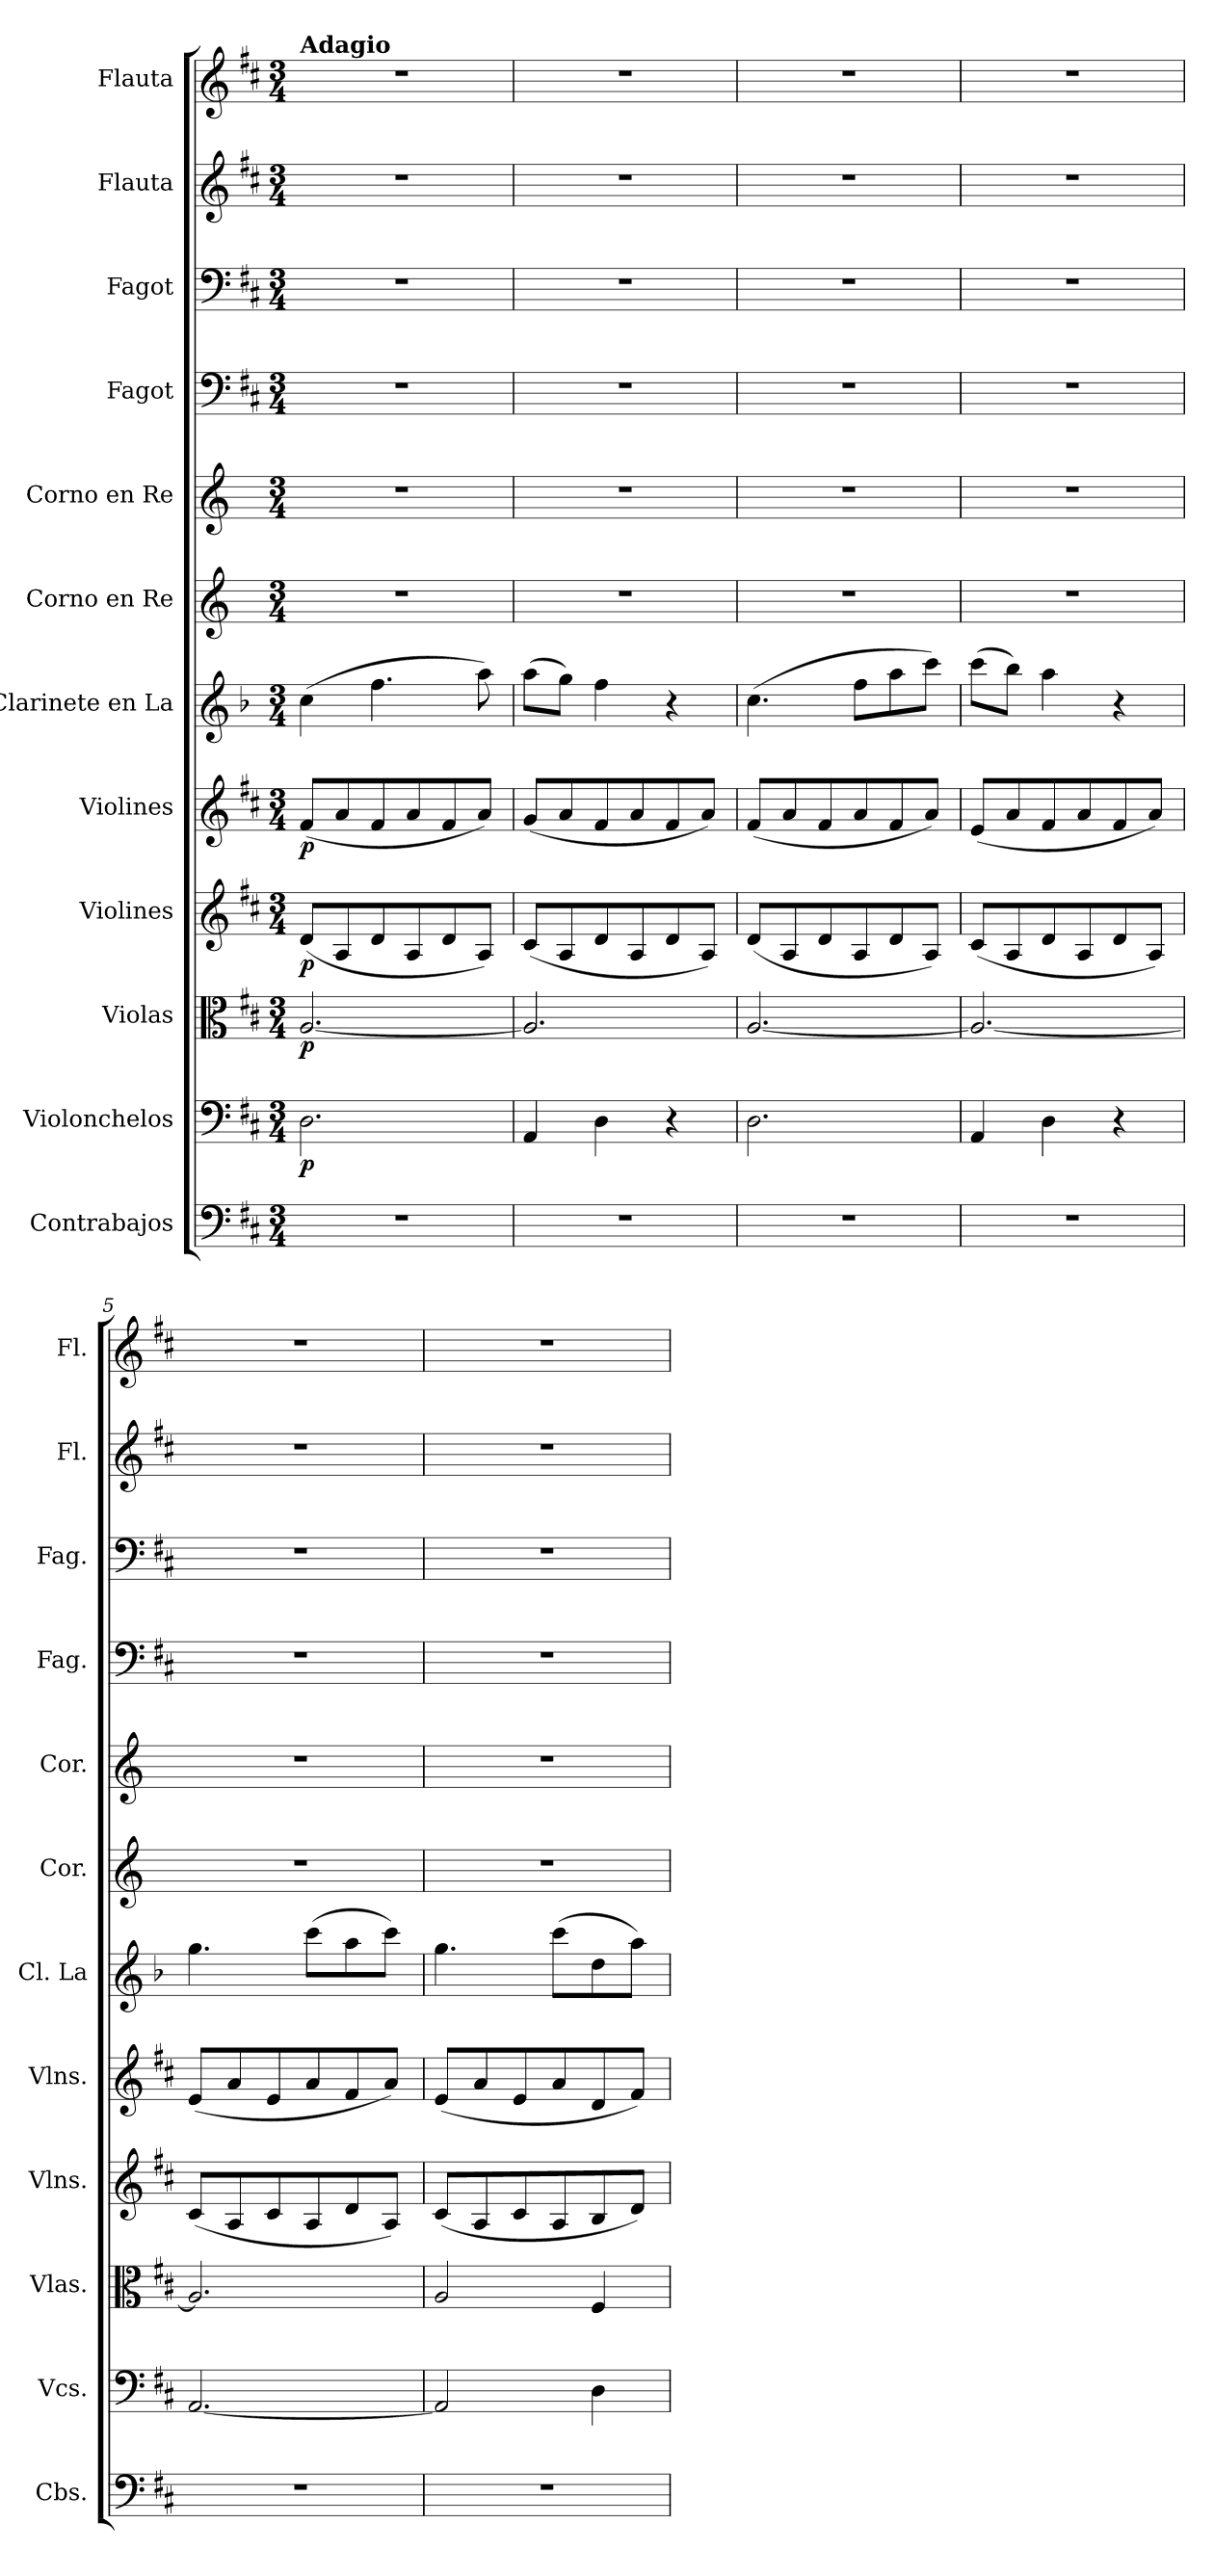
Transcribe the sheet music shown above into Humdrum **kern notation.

**kern	**kern	**dynam	**kern	**dynam	**kern	**dynam	**kern	**dynam	**kern	**kern	**kern	**kern	**kern	**kern	**kern
*part12	*part11	*part11	*part10	*part10	*part9	*part9	*part8	*part8	*part7	*part6	*part5	*part4	*part3	*part2	*part1
*staff12	*staff11	*staff11	*staff10	*staff10	*staff9	*staff9	*staff8	*staff8	*staff7	*staff6	*staff5	*staff4	*staff3	*staff2	*staff1
*I"Contrabajos	*I"Violonchelos	*	*I"Violas	*	*I"Violines	*	*I"Violines	*	*I"Clarinete en La	*I"Corno en Re	*I"Corno en Re	*I"Fagot	*I"Fagot	*I"Flauta	*I"Flauta
*I'Cbs.	*I'Vcs.	*	*I'Vlas.	*	*I'Vlns.	*	*I'Vlns.	*	*I'Cl. La	*I'Cor.	*I'Cor.	*I'Fag.	*I'Fag.	*I'Fl.	*I'Fl.
*clefF4	*clefF4	*	*clefC3	*	*clefG2	*	*clefG2	*	*clefG2	*clefG2	*clefG2	*clefF4	*clefF4	*clefG2	*clefG2
*ITrd7c12	*	*	*	*	*	*	*	*	*ITrd2c3	*ITrd6c10	*ITrd6c10	*	*	*	*
*k[f#c#]	*k[f#c#]	*	*k[f#c#]	*	*k[f#c#]	*	*k[f#c#]	*	*k[f#c#]	*k[f#c#]	*k[f#c#]	*k[f#c#]	*k[f#c#]	*k[f#c#]	*k[f#c#]
*M3/4	*M3/4	*	*M3/4	*	*M3/4	*	*M3/4	*	*M3/4	*M3/4	*M3/4	*M3/4	*M3/4	*M3/4	*M3/4
=1	=1	=1	=1	=1	=1	=1	=1	=1	=1	=1	=1	=1	=1	=1	=1
!	!	!	!	!	!	!	!	!	!	!	!	!	!	!	!LO:TX:a:B:t=Adagio
!	!	!LO:DY:b	!	!LO:DY:b	!	!LO:DY:b	!	!LO:DY:b	!	!	!	!	!	!	!
2.r	2.D\	p	[2.A/	p	(<8d/L	p	(<8f#/L	p	(>4a\	2.r	2.r	2.r	2.r	2.r	2.r
.	.	.	.	.	8A/	.	8a/	.	.	.	.	.	.	.	.
.	.	.	.	.	8d/	.	8f#/	.	4.dd\	.	.	.	.	.	.
.	.	.	.	.	8A/	.	8a/	.	.	.	.	.	.	.	.
.	.	.	.	.	8d/	.	8f#/	.	.	.	.	.	.	.	.
.	.	.	.	.	8A/J)	.	8a/J)	.	8ff#\)	.	.	.	.	.	.
=2	=2	=2	=2	=2	=2	=2	=2	=2	=2	=2	=2	=2	=2	=2	=2
2.r	4AA/	.	2.A/]	.	(<8c#/L	.	(<8g/L	.	(>8ff#\L	2.r	2.r	2.r	2.r	2.r	2.r
.	.	.	.	.	8A/	.	8a/	.	8ee\J)	.	.	.	.	.	.
.	4D\	.	.	.	8d/	.	8f#/	.	4dd\	.	.	.	.	.	.
.	.	.	.	.	8A/	.	8a/	.	.	.	.	.	.	.	.
.	4r	.	.	.	8d/	.	8f#/	.	4r	.	.	.	.	.	.
.	.	.	.	.	8A/J)	.	8a/J)	.	.	.	.	.	.	.	.
=3	=3	=3	=3	=3	=3	=3	=3	=3	=3	=3	=3	=3	=3	=3	=3
2.r	2.D\	.	[2.A/	.	(<8d/L	.	(<8f#/L	.	(>4.a\	2.r	2.r	2.r	2.r	2.r	2.r
.	.	.	.	.	8A/	.	8a/	.	.	.	.	.	.	.	.
.	.	.	.	.	8d/	.	8f#/	.	.	.	.	.	.	.	.
.	.	.	.	.	8A/	.	8a/	.	8dd\L	.	.	.	.	.	.
.	.	.	.	.	8d/	.	8f#/	.	8ff#\	.	.	.	.	.	.
.	.	.	.	.	8A/J)	.	8a/J)	.	8aa\J)	.	.	.	.	.	.
=4	=4	=4	=4	=4	=4	=4	=4	=4	=4	=4	=4	=4	=4	=4	=4
2.r	4AA/	.	2.A/_	.	(<8c#/L	.	(<8e/L	.	(>8aa\L	2.r	2.r	2.r	2.r	2.r	2.r
.	.	.	.	.	8A/	.	8a/	.	8gg\J)	.	.	.	.	.	.
.	4D\	.	.	.	8d/	.	8f#/	.	4ff#\	.	.	.	.	.	.
.	.	.	.	.	8A/	.	8a/	.	.	.	.	.	.	.	.
.	4r	.	.	.	8d/	.	8f#/	.	4r	.	.	.	.	.	.
.	.	.	.	.	8A/J)	.	8a/J)	.	.	.	.	.	.	.	.
=5	=5	=5	=5	=5	=5	=5	=5	=5	=5	=5	=5	=5	=5	=5	=5
2.r	[2.AA/	.	2.A/]	.	(<8c#/L	.	(<8e/L	.	4.ee\	2.r	2.r	2.r	2.r	2.r	2.r
.	.	.	.	.	8A/	.	8a/	.	.	.	.	.	.	.	.
.	.	.	.	.	8c#/	.	8e/	.	.	.	.	.	.	.	.
.	.	.	.	.	8A/	.	8a/	.	(>8aa\L	.	.	.	.	.	.
.	.	.	.	.	8d/	.	8f#/	.	8ff#\	.	.	.	.	.	.
.	.	.	.	.	8A/J)	.	8a/J)	.	8aa\J)	.	.	.	.	.	.
=6	=6	=6	=6	=6	=6	=6	=6	=6	=6	=6	=6	=6	=6	=6	=6
2.r	2AA/]	.	2A/	.	(<8c#/L	.	(<8e/L	.	4.ee\	2.r	2.r	2.r	2.r	2.r	2.r
.	.	.	.	.	8A/	.	8a/	.	.	.	.	.	.	.	.
.	.	.	.	.	8c#/	.	8e/	.	.	.	.	.	.	.	.
.	.	.	.	.	8A/	.	8a/	.	(>8aa\L	.	.	.	.	.	.
.	4D\	.	4F#/	.	8B/	.	8d/	.	8b\	.	.	.	.	.	.
.	.	.	.	.	8d/J)	.	8f#/J)	.	8ff#\J)	.	.	.	.	.	.
=	=	=	=	=	=	=	=	=	=	=	=	=	=	=	=
*-	*-	*-	*-	*-	*-	*-	*-	*-	*-	*-	*-	*-	*-	*-	*-
